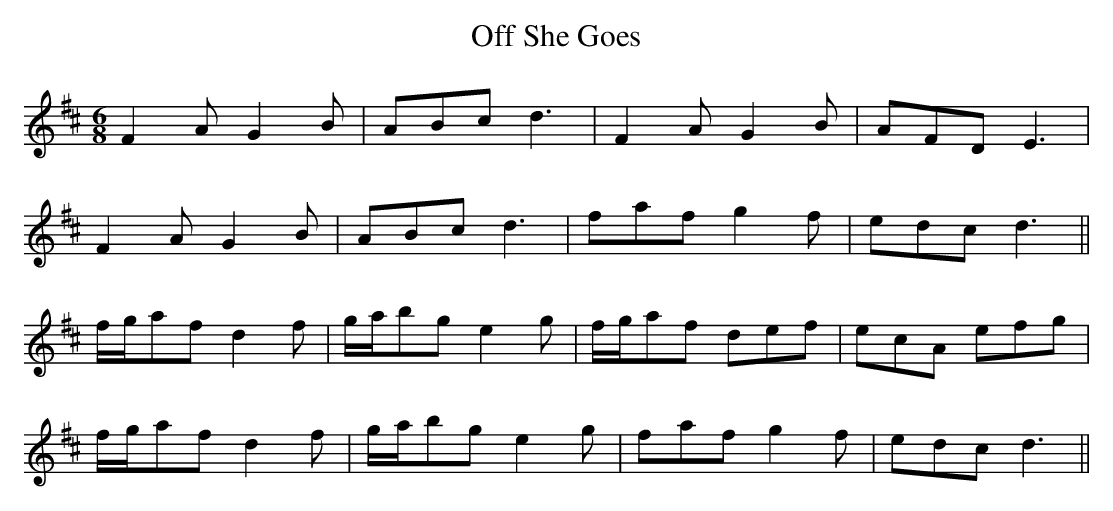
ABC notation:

X:1
T: Off She Goes
M: 6/8
L: 1/8
K: Dmaj
F2 A G2 B|ABc d3|F2 A G2 B|AFD E3|
F2 A G2 B|ABc d3|faf g2 f|edc d3||
f/g/af d2 f|g/a/bg e2 g|f/g/af def|ecA efg|
f/g/af d2 f|g/a/bg e2 g|faf g2 f|edc d3||
